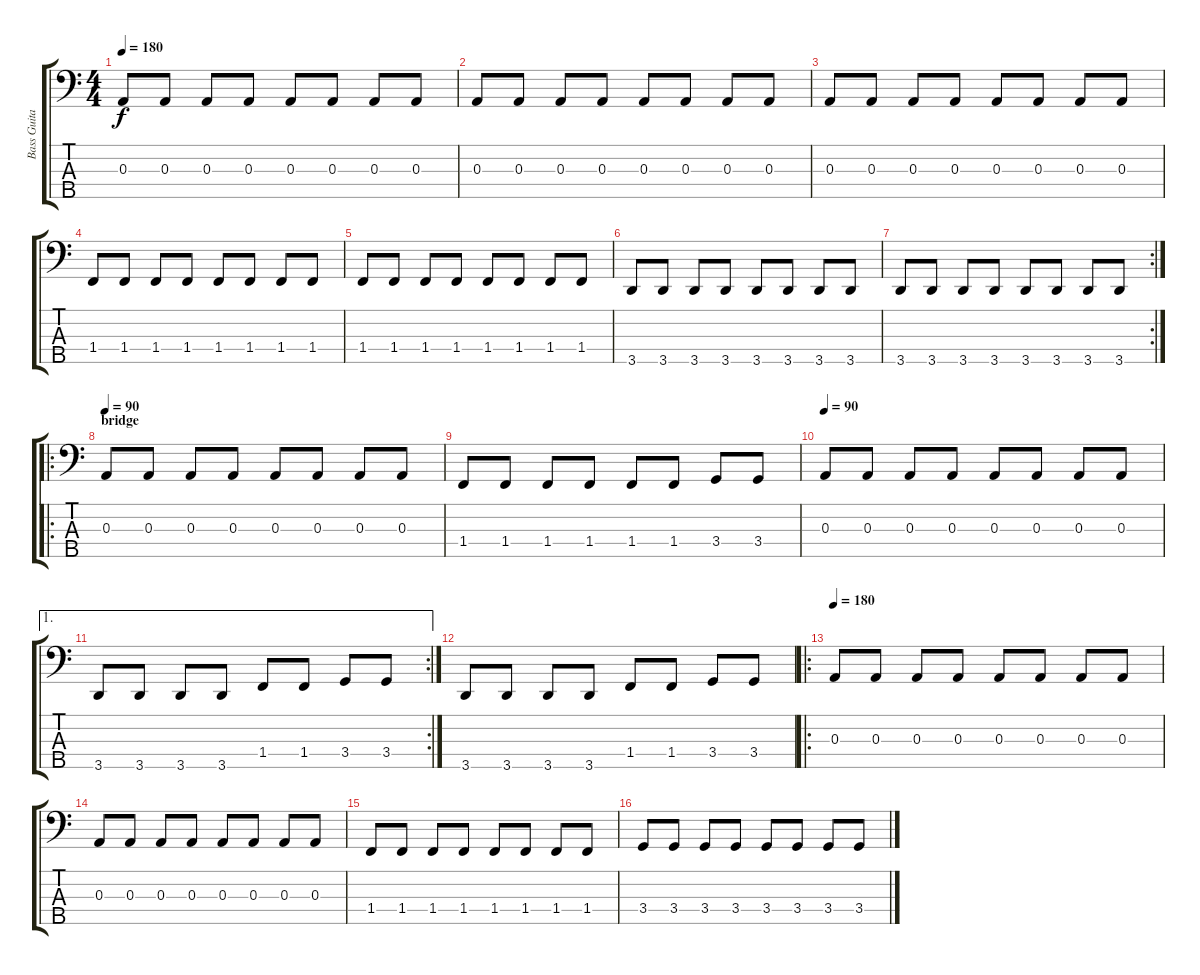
\track ("Bass Guitar" "Bass Guita") {instrument electricbassfinger}
\staff {score tabs}
\tuning (G2 D2 A1 E1 B0) {hide}
\ts (4 4)
\tempo 180
\clef f4
\ks aminor
0.3.8{dy f} 0.3.8 0.3.8 0.3.8 0.3.8 0.3.8 0.3.8 0.3.8 |
0.3.8 0.3.8 0.3.8 0.3.8 0.3.8 0.3.8 0.3.8 0.3.8 |
0.3.8 0.3.8 0.3.8 0.3.8 0.3.8 0.3.8 0.3.8 0.3.8 |
1.4.8 1.4.8 1.4.8 1.4.8 1.4.8 1.4.8 1.4.8 1.4.8 |
1.4.8 1.4.8 1.4.8 1.4.8 1.4.8 1.4.8 1.4.8 1.4.8 |
3.5.8 3.5.8 3.5.8 3.5.8 3.5.8 3.5.8 3.5.8 3.5.8 |
\rc 2
3.5.8 3.5.8 3.5.8 3.5.8 3.5.8 3.5.8 3.5.8 3.5.8 |
\ro
\section ("" "bridge")
\tempo 90
0.3.8 0.3.8 0.3.8 0.3.8 0.3.8 0.3.8 0.3.8 0.3.8 |
1.4.8 1.4.8 1.4.8 1.4.8 1.4.8 1.4.8 3.4.8 3.4.8 |
\tempo 90
0.3.8 0.3.8 0.3.8 0.3.8 0.3.8 0.3.8 0.3.8 0.3.8 |
\ae 1
\rc 2
3.5.8 3.5.8 3.5.8 3.5.8 1.4.8 1.4.8 3.4.8 3.4.8 |
3.5.8 3.5.8 3.5.8 3.5.8 1.4.8 1.4.8 3.4.8 3.4.8 |
\ro
\tempo 180
0.3.8 0.3.8 0.3.8 0.3.8 0.3.8 0.3.8 0.3.8 0.3.8 |
0.3.8 0.3.8 0.3.8 0.3.8 0.3.8 0.3.8 0.3.8 0.3.8 |
1.4.8 1.4.8 1.4.8 1.4.8 1.4.8 1.4.8 1.4.8 1.4.8 |
3.4.8 3.4.8 3.4.8 3.4.8 3.4.8 3.4.8 3.4.8 3.4.8
